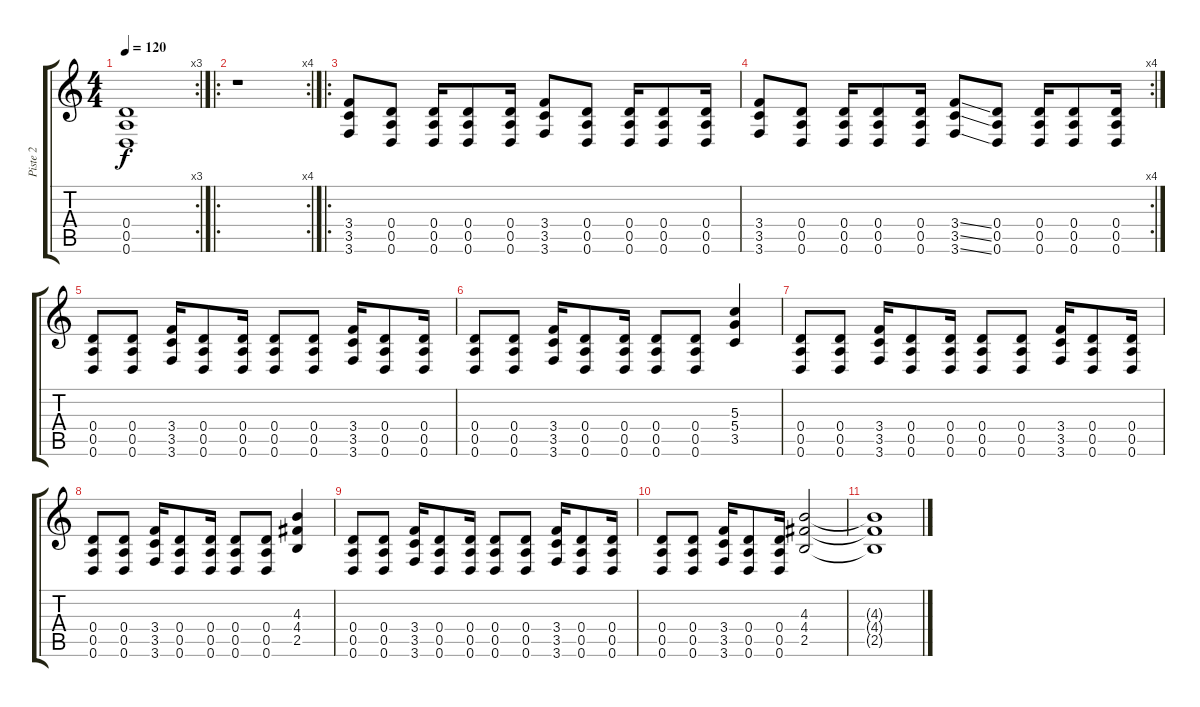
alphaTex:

\track ("Piste 2" "Piste 2") {instrument distortionguitar}
\staff {score tabs}
\tuning (E4 B3 G3 D3 A2 D2) {hide}
\rc 3
\ts (4 4)
\tempo 120
\clef g2
\ks c
(0.4{t} 0.5{t} 0.6{t}).1{dy f} |
\ro
\rc 4
r.1 |
\ro
(3.4 3.5 3.6).8 (0.4 0.5 0.6).8 (0.4 0.5 0.6).16 (0.4 0.5 0.6).8 (0.4 0.5 0.6).16 (3.4 3.5 3.6).8 (0.4 0.5 0.6).8 (0.4 0.5 0.6).16 (0.4 0.5 0.6).8 (0.4 0.5 0.6).16 |
\rc 4
(3.4 3.5 3.6).8 (0.4 0.5 0.6).8 (0.4 0.5 0.6).16 (0.4 0.5 0.6).8 (0.4 0.5 0.6).16 (3.4{ss} 3.5{ss} 3.6{ss}).8 (0.4 0.5 0.6).8 (0.4 0.5 0.6).16 (0.4 0.5 0.6).8 (0.4 0.5 0.6).16 |
(0.4 0.5 0.6).8 (0.4 0.5 0.6).8 (3.4 3.5 3.6).16 (0.4 0.5 0.6).8 (0.4 0.5 0.6).16 (0.4 0.5 0.6).8 (0.4 0.5 0.6).8 (3.4 3.5 3.6).16 (0.4 0.5 0.6).8 (0.4 0.5 0.6).16 |
(0.4 0.5 0.6).8 (0.4 0.5 0.6).8 (3.4 3.5 3.6).16 (0.4 0.5 0.6).8 (0.4 0.5 0.6).16 (0.4 0.5 0.6).8 (0.4 0.5 0.6).8 (5.3 5.4 3.5).4 |
(0.4 0.5 0.6).8 (0.4 0.5 0.6).8 (3.4 3.5 3.6).16 (0.4 0.5 0.6).8 (0.4 0.5 0.6).16 (0.4 0.5 0.6).8 (0.4 0.5 0.6).8 (3.4 3.5 3.6).16 (0.4 0.5 0.6).8 (0.4 0.5 0.6).16 |
(0.4 0.5 0.6).8 (0.4 0.5 0.6).8 (3.4 3.5 3.6).16 (0.4 0.5 0.6).8 (0.4 0.5 0.6).16 (0.4 0.5 0.6).8 (0.4 0.5 0.6).8 (4.3 4.4 2.5).4 |
(0.4 0.5 0.6).8 (0.4 0.5 0.6).8 (3.4 3.5 3.6).16 (0.4 0.5 0.6).8 (0.4 0.5 0.6).16 (0.4 0.5 0.6).8 (0.4 0.5 0.6).8 (3.4 3.5 3.6).16 (0.4 0.5 0.6).8 (0.4 0.5 0.6).16 |
(0.4 0.5 0.6).8 (0.4 0.5 0.6).8 (3.4 3.5 3.6).16 (0.4 0.5 0.6).8 (0.4 0.5 0.6).16 (4.3 4.4 2.5).2 |
(4.3{t} 4.4{t} 2.5{t}).1
